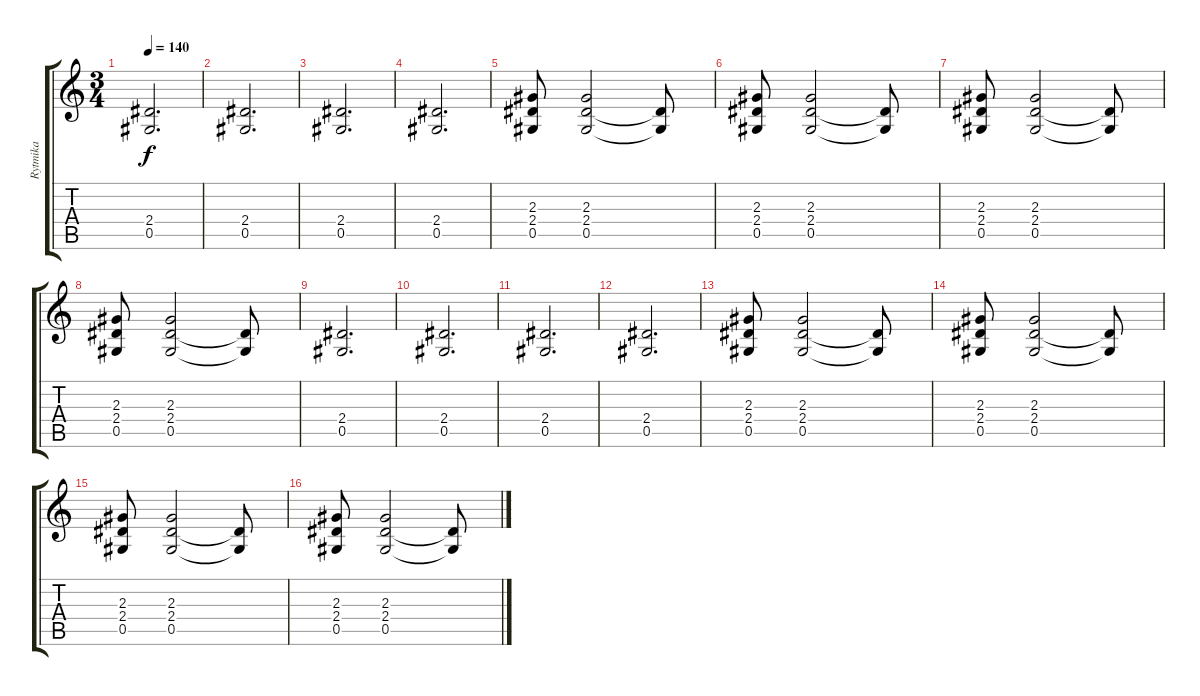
\track ("Rytmika" "Rytmika") {instrument overdrivenguitar}
\staff {score tabs}
\tuning (Eb4 Bb3 Gb3 Db3 Ab2 Eb2) {hide}
\ts (3 4)
\tempo 140
\clef g2
\ks c
(2.4 0.5).2{d dy f} |
(2.4 0.5).2{d} |
(2.4 0.5).2{d} |
(2.4 0.5).2{d} |
(2.3 2.4 0.5).8 (2.3 2.4 0.5).2 (2.4{t} 0.5{t}).8 |
(2.3 2.4 0.5).8 (2.3 2.4 0.5).2 (2.4{t} 0.5{t}).8 |
(2.3 2.4 0.5).8 (2.3 2.4 0.5).2 (2.4{t} 0.5{t}).8 |
(2.3 2.4 0.5).8 (2.3 2.4 0.5).2 (2.4{t} 0.5{t}).8 |
(2.4 0.5).2{d} |
(2.4 0.5).2{d} |
(2.4 0.5).2{d} |
(2.4 0.5).2{d} |
(2.3 2.4 0.5).8 (2.3 2.4 0.5).2 (2.4{t} 0.5{t}).8 |
(2.3 2.4 0.5).8 (2.3 2.4 0.5).2 (2.4{t} 0.5{t}).8 |
(2.3 2.4 0.5).8 (2.3 2.4 0.5).2 (2.4{t} 0.5{t}).8 |
(2.3 2.4 0.5).8 (2.3 2.4 0.5).2 (2.4{t} 0.5{t}).8
